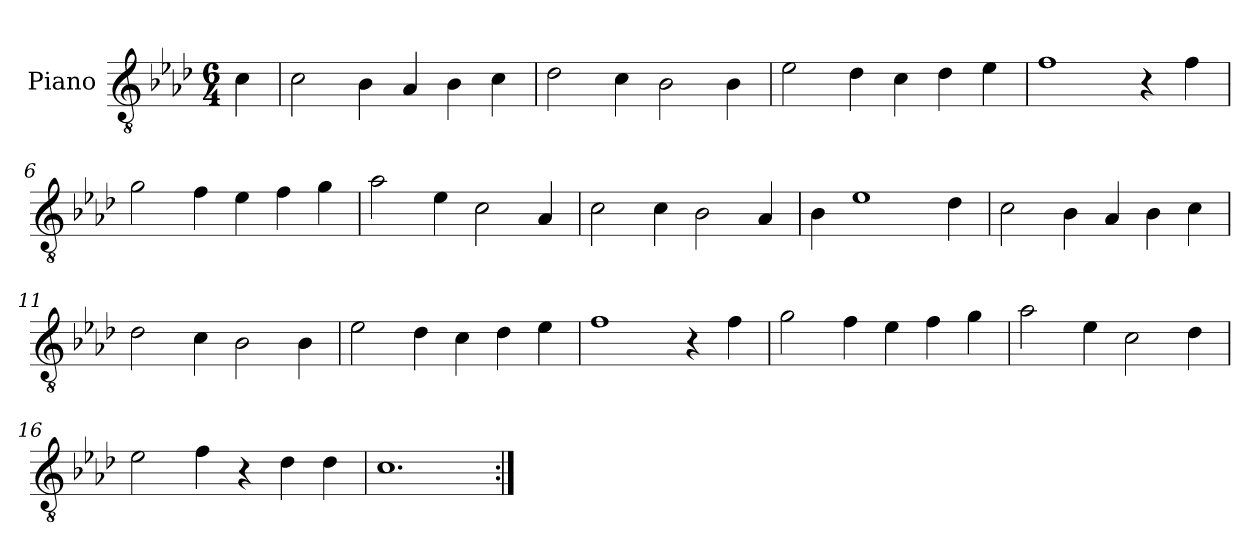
**kern
*part1
*staff1
*I"Piano
*I'Pno.
*clefGv2
*k[b-e-a-d-]
*M6/4
=1
4c\
=2
2c\
4B-\
4A-/
4B-\
4c\
=3
2d-\
4c\
2B-\
4B-\
=4
2e-\
4d-\
4c\
4d-\
4e-\
=5
1f
4r
4f\
=6
2g\
4f\
4e-\
4f\
4g\
=7
2a-\
4e-\
2c\
4A-/
=8
2c\
4c\
2B-\
4A-/
!!LO:LB:g=z
=9
4B-\
1e-
4d-\
=10
2c\
4B-\
4A-/
4B-\
4c\
=11
2d-\
4c\
2B-\
4B-\
=12
2e-\
4d-\
4c\
4d-\
4e-\
=13
1f
4r
4f\
=14
2g\
4f\
4e-\
4f\
4g\
=15
2a-\
4e-\
2c\
4d-\
=16
2e-\
4f\
4r
4d-\
4d-\
!!LO:LB:g=z
=17
1.c
=:|!
*-
